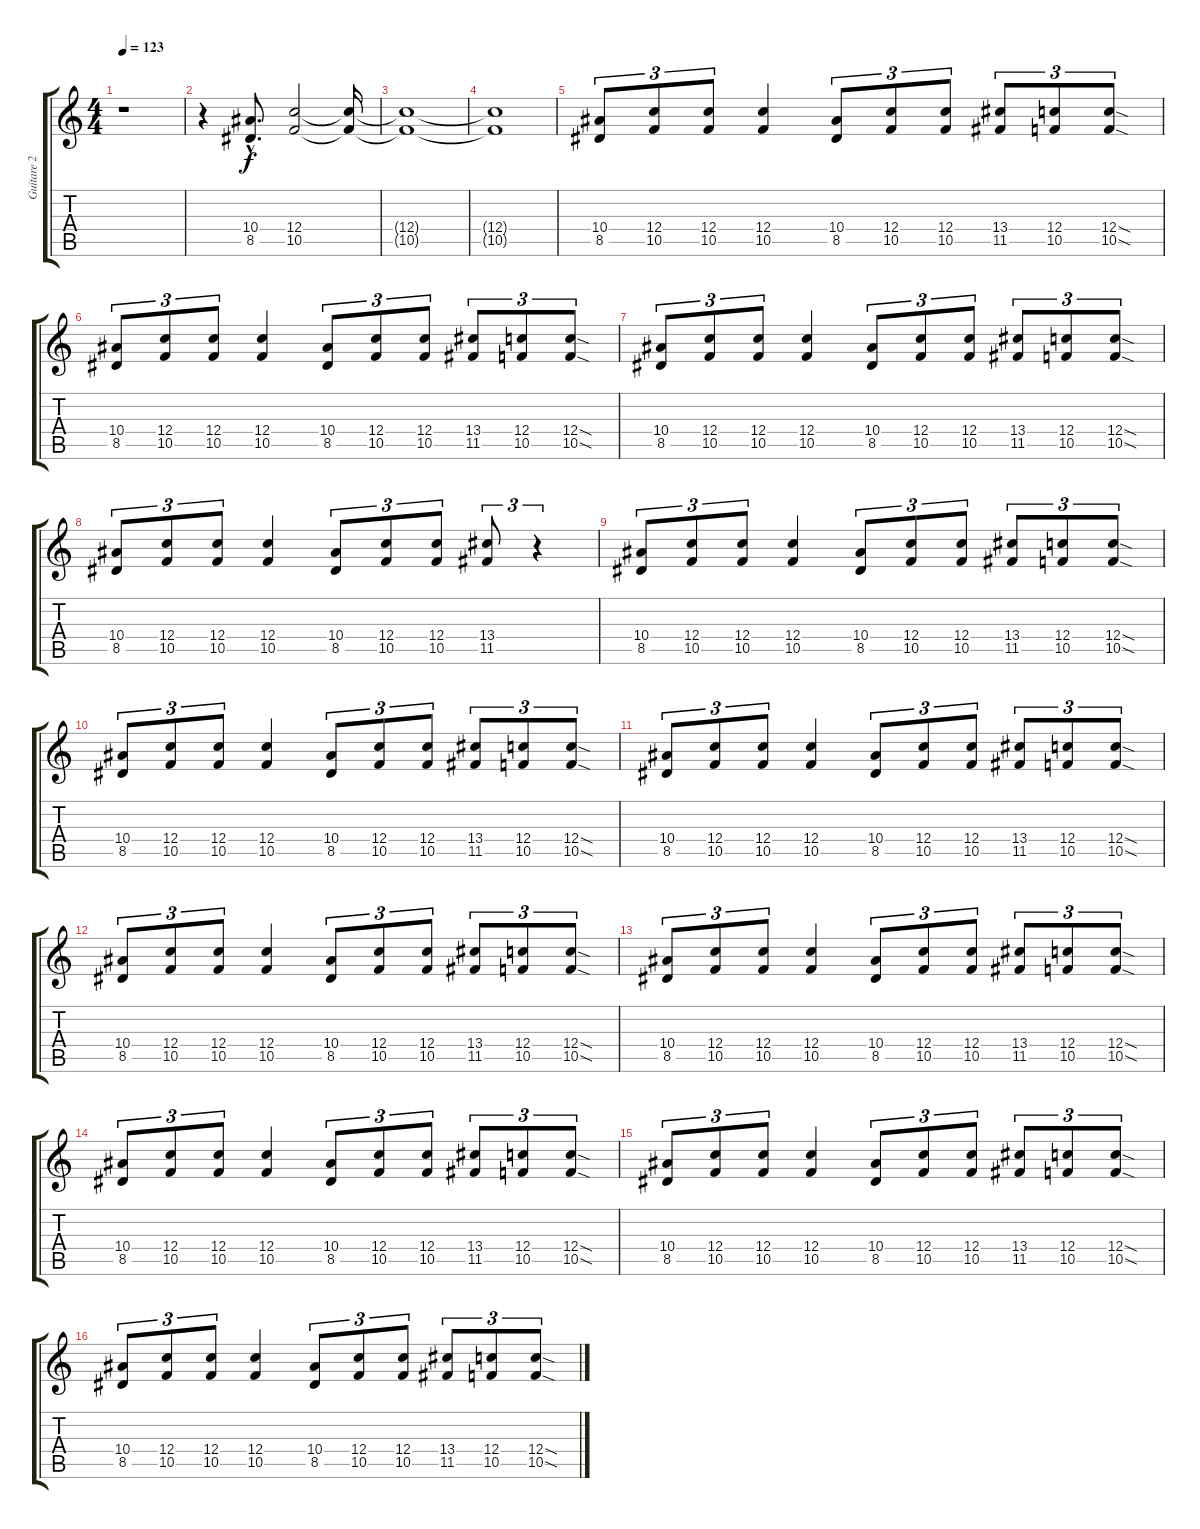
\track ("Guitare 2" "Guitare 2") {instrument distortionguitar}
\staff {score tabs}
\tuning (D4 A3 F3 C3 G2 C2) {hide}
\ts (4 4)
\tempo 123
\clef g2
\ks c
r.1{dy f instrument distortionguitar} |
r.4 (10.4{hac} 8.5{hac}).8{d} (12.4 10.5).2 (12.4{t} 10.5{t}).16 |
(12.4{t} 10.5{t}).1 |
(12.4{t} 10.5{t}).1 |
\section ("" "")
(10.4 8.5).8{tu (3 2)} (12.4 10.5).8{tu (3 2)} (12.4 10.5).8{tu (3 2)} (12.4 10.5).4 (10.4 8.5).8{tu (3 2)} (12.4 10.5).8{tu (3 2)} (12.4 10.5).8{tu (3 2)} (13.4 11.5).8{tu (3 2)} (12.4 10.5).8{tu (3 2)} (12.4{sod} 10.5{sod}).8{tu (3 2)} |
(10.4 8.5).8{tu (3 2)} (12.4 10.5).8{tu (3 2)} (12.4 10.5).8{tu (3 2)} (12.4 10.5).4 (10.4 8.5).8{tu (3 2)} (12.4 10.5).8{tu (3 2)} (12.4 10.5).8{tu (3 2)} (13.4 11.5).8{tu (3 2)} (12.4 10.5).8{tu (3 2)} (12.4{sod} 10.5{sod}).8{tu (3 2)} |
(10.4 8.5).8{tu (3 2)} (12.4 10.5).8{tu (3 2)} (12.4 10.5).8{tu (3 2)} (12.4 10.5).4 (10.4 8.5).8{tu (3 2)} (12.4 10.5).8{tu (3 2)} (12.4 10.5).8{tu (3 2)} (13.4 11.5).8{tu (3 2)} (12.4 10.5).8{tu (3 2)} (12.4{sod} 10.5{sod}).8{tu (3 2)} |
(10.4 8.5).8{tu (3 2)} (12.4 10.5).8{tu (3 2)} (12.4 10.5).8{tu (3 2)} (12.4 10.5).4 (10.4 8.5).8{tu (3 2)} (12.4 10.5).8{tu (3 2)} (12.4 10.5).8{tu (3 2)} (13.4 11.5).8{tu (3 2)} r.4{tu (3 2)} |
\section ("" "")
(10.4 8.5).8{tu (3 2)} (12.4 10.5).8{tu (3 2)} (12.4 10.5).8{tu (3 2)} (12.4 10.5).4 (10.4 8.5).8{tu (3 2)} (12.4 10.5).8{tu (3 2)} (12.4 10.5).8{tu (3 2)} (13.4 11.5).8{tu (3 2)} (12.4 10.5).8{tu (3 2)} (12.4{sod} 10.5{sod}).8{tu (3 2)} |
(10.4 8.5).8{tu (3 2)} (12.4 10.5).8{tu (3 2)} (12.4 10.5).8{tu (3 2)} (12.4 10.5).4 (10.4 8.5).8{tu (3 2)} (12.4 10.5).8{tu (3 2)} (12.4 10.5).8{tu (3 2)} (13.4 11.5).8{tu (3 2)} (12.4 10.5).8{tu (3 2)} (12.4{sod} 10.5{sod}).8{tu (3 2)} |
(10.4 8.5).8{tu (3 2)} (12.4 10.5).8{tu (3 2)} (12.4 10.5).8{tu (3 2)} (12.4 10.5).4 (10.4 8.5).8{tu (3 2)} (12.4 10.5).8{tu (3 2)} (12.4 10.5).8{tu (3 2)} (13.4 11.5).8{tu (3 2)} (12.4 10.5).8{tu (3 2)} (12.4{sod} 10.5{sod}).8{tu (3 2)} |
(10.4 8.5).8{tu (3 2)} (12.4 10.5).8{tu (3 2)} (12.4 10.5).8{tu (3 2)} (12.4 10.5).4 (10.4 8.5).8{tu (3 2)} (12.4 10.5).8{tu (3 2)} (12.4 10.5).8{tu (3 2)} (13.4 11.5).8{tu (3 2)} (12.4 10.5).8{tu (3 2)} (12.4{sod} 10.5{sod}).8{tu (3 2)} |
\section ("" "")
(10.4 8.5).8{tu (3 2)} (12.4 10.5).8{tu (3 2)} (12.4 10.5).8{tu (3 2)} (12.4 10.5).4 (10.4 8.5).8{tu (3 2)} (12.4 10.5).8{tu (3 2)} (12.4 10.5).8{tu (3 2)} (13.4 11.5).8{tu (3 2)} (12.4 10.5).8{tu (3 2)} (12.4{sod} 10.5{sod}).8{tu (3 2)} |
(10.4 8.5).8{tu (3 2)} (12.4 10.5).8{tu (3 2)} (12.4 10.5).8{tu (3 2)} (12.4 10.5).4 (10.4 8.5).8{tu (3 2)} (12.4 10.5).8{tu (3 2)} (12.4 10.5).8{tu (3 2)} (13.4 11.5).8{tu (3 2)} (12.4 10.5).8{tu (3 2)} (12.4{sod} 10.5{sod}).8{tu (3 2)} |
(10.4 8.5).8{tu (3 2)} (12.4 10.5).8{tu (3 2)} (12.4 10.5).8{tu (3 2)} (12.4 10.5).4 (10.4 8.5).8{tu (3 2)} (12.4 10.5).8{tu (3 2)} (12.4 10.5).8{tu (3 2)} (13.4 11.5).8{tu (3 2)} (12.4 10.5).8{tu (3 2)} (12.4{sod} 10.5{sod}).8{tu (3 2)} |
(10.4 8.5).8{tu (3 2)} (12.4 10.5).8{tu (3 2)} (12.4 10.5).8{tu (3 2)} (12.4 10.5).4 (10.4 8.5).8{tu (3 2)} (12.4 10.5).8{tu (3 2)} (12.4 10.5).8{tu (3 2)} (13.4 11.5).8{tu (3 2)} (12.4 10.5).8{tu (3 2)} (12.4{sod} 10.5{sod}).8{tu (3 2)}
